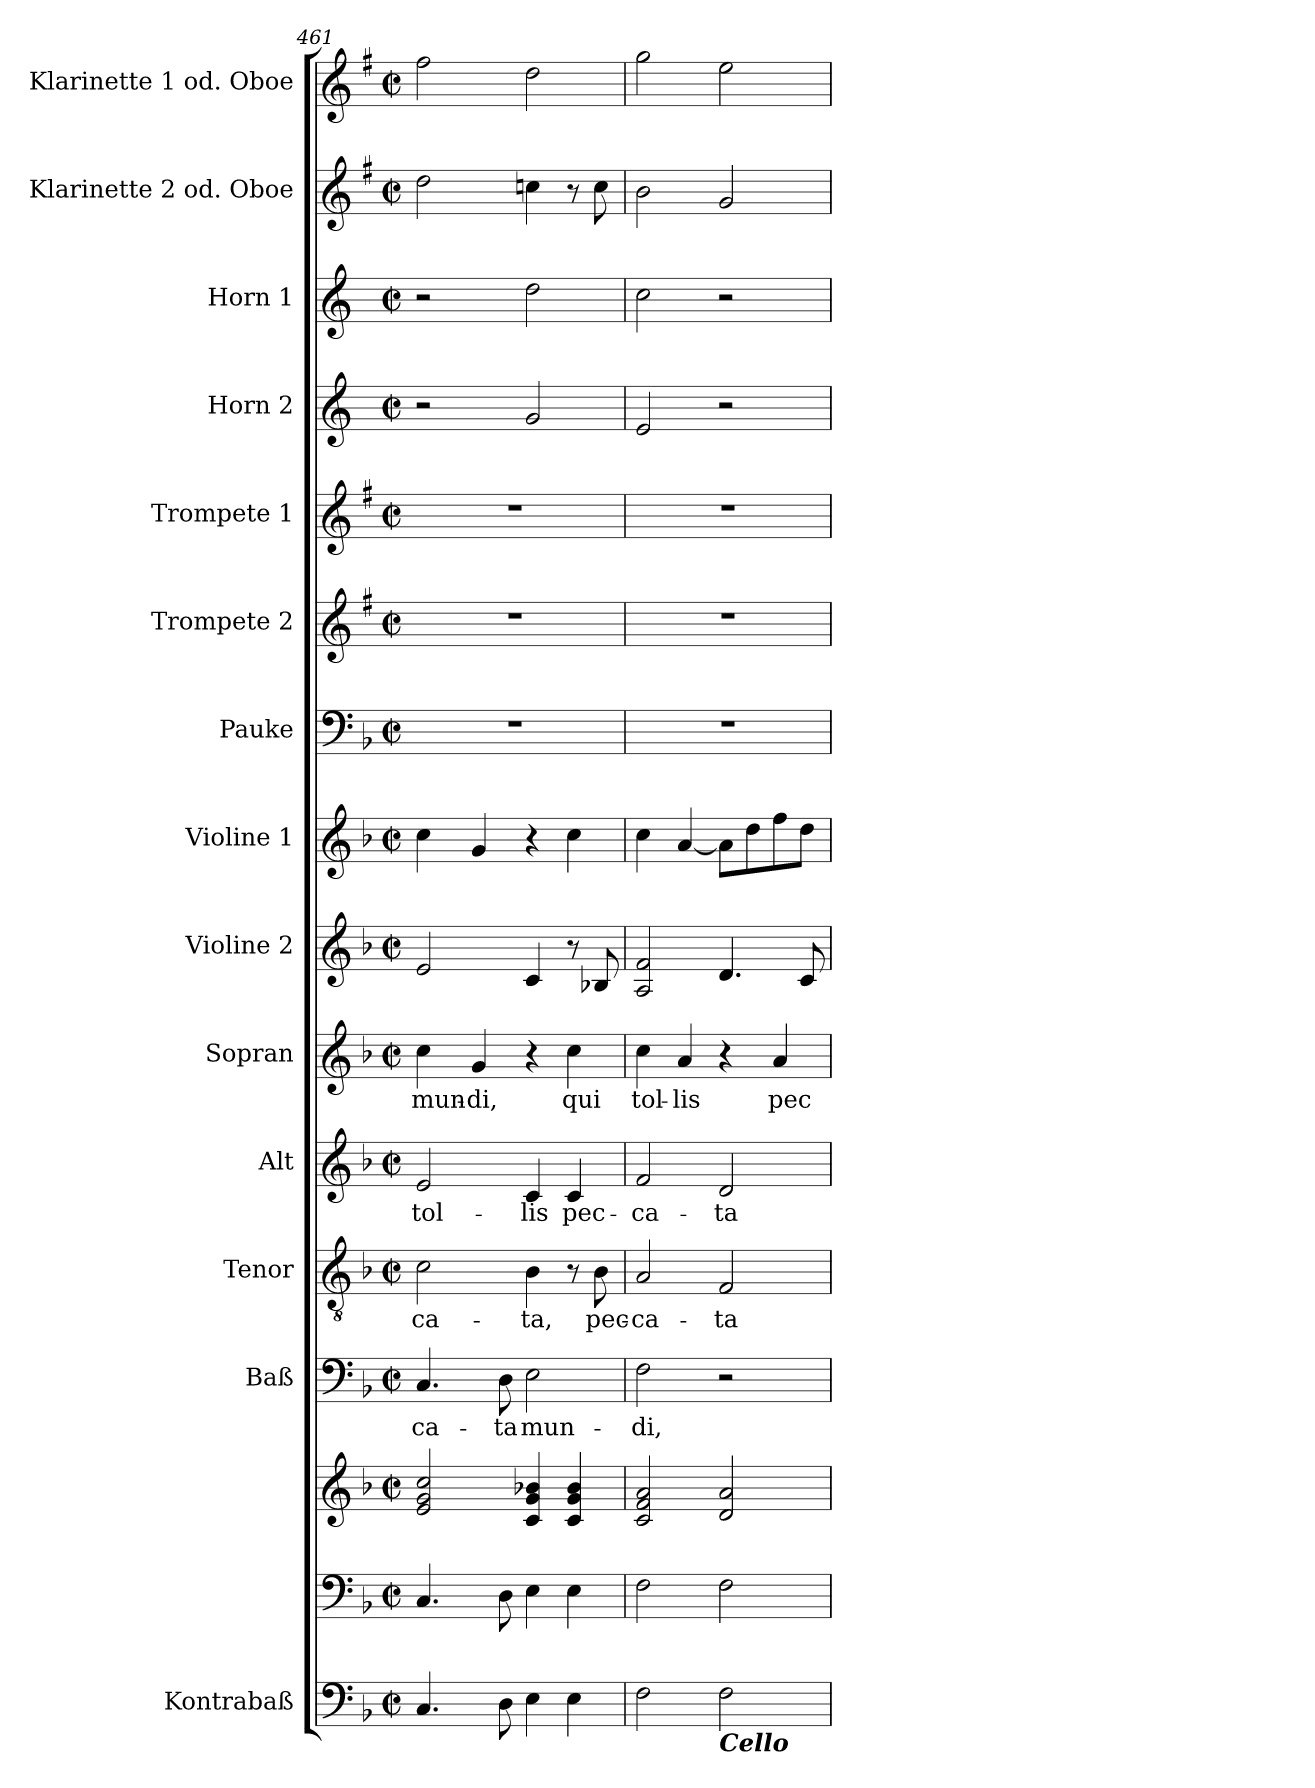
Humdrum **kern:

**kern	**kern	**kern	**kern	**text	**kern	**text	**kern	**text	**kern	**text	**kern	**kern	**kern	**kern	**kern	**kern	**kern	**kern	**kern
*part15	*part14	*part14	*part13	*part13	*part12	*part12	*part11	*part11	*part10	*part10	*part9	*part8	*part7	*part6	*part5	*part4	*part3	*part2	*part1
*staff16	*staff15	*staff14	*staff13	*staff13	*staff12	*staff12	*staff11	*staff11	*staff10	*staff10	*staff9	*staff8	*staff7	*staff6	*staff5	*staff4	*staff3	*staff2	*staff1
*I"Kontrabaß	*	*	*I"Baß	*	*I"Tenor	*	*I"Alt	*	*I"Sopran	*	*I"Violine 2	*I"Violine 1	*I"Pauke	*I"Trompete 2	*I"Trompete 1	*I"Horn 2	*I"Horn 1	*I"Klarinette 2 od. Oboe	*I"Klarinette 1 od. Oboe
*	*	*	*	*	*	*	*	*	*	*	*	*	*	*I'Tpt	*I'Tpt	*I'Hn	*I'Hn	*	*
*clefF4	*clefF4	*clefG2	*clefF4	*	*clefGv2	*	*clefG2	*	*clefG2	*	*clefG2	*clefG2	*clefF4	*clefG2	*clefG2	*clefG2	*clefG2	*clefG2	*clefG2
*ITrd7c12	*	*	*	*	*	*	*	*	*	*	*	*	*	*ITrd1c2	*ITrd1c2	*ITrd4c7	*ITrd4c7	*ITrd1c2	*ITrd1c2
*k[b-]	*k[b-]	*k[b-]	*k[b-]	*	*k[b-]	*	*k[b-]	*	*k[b-]	*	*k[b-]	*k[b-]	*k[b-]	*k[b-]	*k[b-]	*k[b-]	*k[b-]	*k[b-]	*k[b-]
*F:	*F:	*F:	*F:	*	*F:	*	*F:	*	*F:	*	*F:	*F:	*F:	*F:	*F:	*F:	*F:	*F:	*F:
*M2/2	*M2/2	*M2/2	*M2/2	*	*M2/2	*	*M2/2	*	*M2/2	*	*M2/2	*M2/2	*M2/2	*M2/2	*M2/2	*M2/2	*M2/2	*M2/2	*M2/2
*met(c|)	*met(c|)	*met(c|)	*met(c|)	*	*met(c|)	*	*met(c|)	*	*met(c|)	*	*met(c|)	*met(c|)	*met(c|)	*met(c|)	*met(c|)	*met(c|)	*met(c|)	*met(c|)	*met(c|)
=461	=461	=461	=461	=461	=461	=461	=461	=461	=461	=461	=461	=461	=461	=461	=461	=461	=461	=461	=461
!	!	!	!	!LO:LY:b	!	!LO:LY:b	!	!LO:LY:b	!	!LO:LY:b	!	!	!	!	!	!	!	!	!
4.CC/	4.C/	2e/ 2g/ 2cc/	4.C/	-ca-	2c\	-ca-	2e/	tol-	4cc\	mun-	2e/	4cc\	1r	1r	1r	2r	2r	2cc\	2ee\
!	!	!	!	!	!	!	!	!	!	!LO:LY:b	!	!	!	!	!	!	!	!	!
.	.	.	.	.	.	.	.	.	4g/	-di,	.	4g/	.	.	.	.	.	.	.
!	!	!	!	!LO:LY:b	!	!	!	!	!	!	!	!	!	!	!	!	!	!	!
8DD\	8D\	.	8D\	-ta	.	.	.	.	.	.	.	.	.	.	.	.	.	.	.
!	!	!	!	!LO:LY:b	!	!LO:LY:b	!	!LO:LY:b	!	!	!	!	!	!	!	!	!	!	!
4EE\	4E\	4c/ 4g/ 4b-X/	2E\	mun-	4B-\	-ta,	4c/	-lis	4r	.	4c/	4r	.	.	.	2c/	2g\	4b-X\	2cc\
!	!	!	!	!	!	!	!	!LO:LY:b	!	!LO:LY:b	!	!	!	!	!	!	!	!	!
4EE\	4E\	4c/ 4g/ 4b-/	.	.	8r	.	4c/	pec-	4cc\	qui	8r	4cc\	.	.	.	.	.	8r	.
!	!	!	!	!	!	!LO:LY:b	!	!	!	!	!	!	!	!	!	!	!	!	!
.	.	.	.	.	8B-\	pec-	.	.	.	.	8B-X/	.	.	.	.	.	.	8b-\	.
=462	=462	=462	=462	=462	=462	=462	=462	=462	=462	=462	=462	=462	=462	=462	=462	=462	=462	=462	=462
!	!	!	!	!LO:LY:b	!	!LO:LY:b	!	!LO:LY:b	!	!LO:LY:b	!	!	!	!	!	!	!	!	!
2FF\	2F\	2c/ 2f/ 2a/	2F\	-di,	2A/	-ca-	2f/	-ca-	4cc\	tol-	2A/ 2f/	4cc\	1r	1r	1r	2A/	2f\	2a\	2ff\
!	!	!	!	!	!	!	!	!	!	!LO:LY:b	!	!	!	!	!	!	!	!	!
.	.	.	.	.	.	.	.	.	4a/	-lis	.	[4a/	.	.	.	.	.	.	.
!LO:TX:b:Bi:t=Cello	!	!	!	!	!	!	!	!	!	!	!	!	!	!	!	!	!	!	!
!	!	!	!	!	!	!LO:LY:b	!	!LO:LY:b	!	!	!	!	!	!	!	!	!	!	!
2FF\	2F\	2d/ 2a/	2r	.	2F/	-ta	2d/	-ta	4r	.	4.d/	8a\L]	.	.	.	2r	2r	2f/	2dd\
.	.	.	.	.	.	.	.	.	.	.	.	8dd\	.	.	.	.	.	.	.
!	!	!	!	!	!	!	!	!	!	!LO:LY:b	!	!	!	!	!	!	!	!	!
.	.	.	.	.	.	.	.	.	4a/	pec-	.	8ff\	.	.	.	.	.	.	.
.	.	.	.	.	.	.	.	.	.	.	8c/	8dd\J	.	.	.	.	.	.	.
=	=	=	=	=	=	=	=	=	=	=	=	=	=	=	=	=	=	=	=
*-	*-	*-	*-	*-	*-	*-	*-	*-	*-	*-	*-	*-	*-	*-	*-	*-	*-	*-	*-
